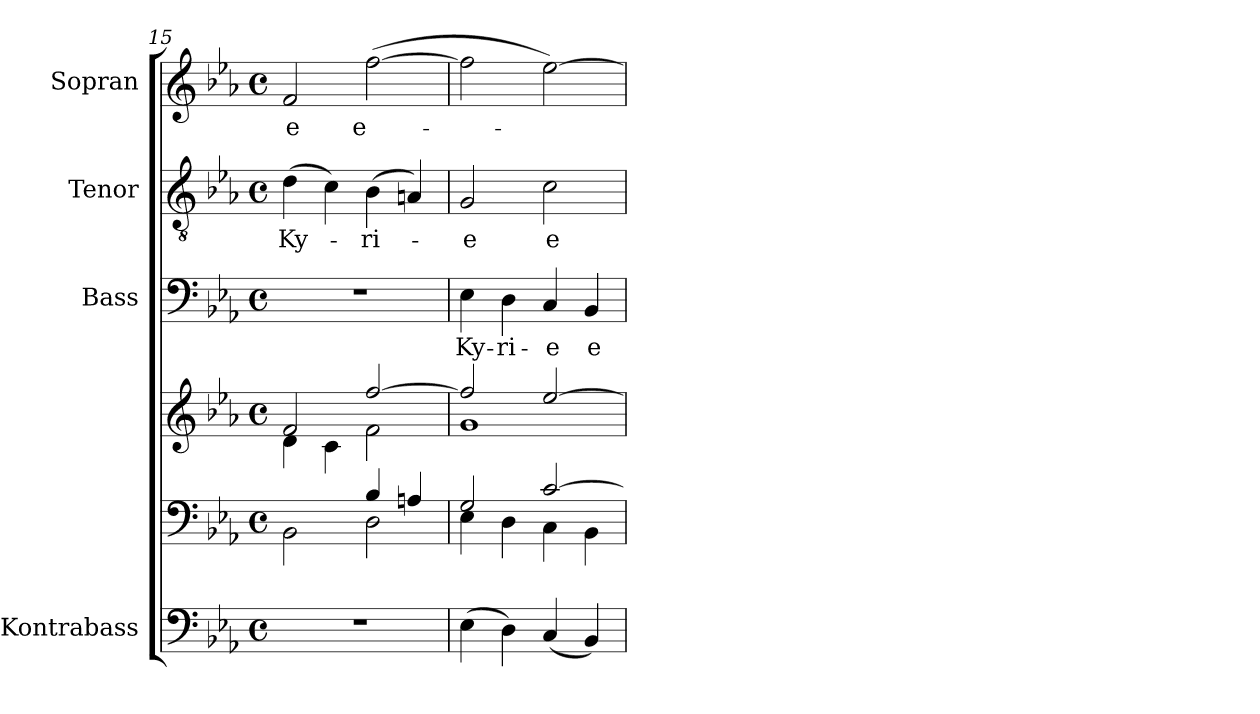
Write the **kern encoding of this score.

**kern	**kern	**kern	**kern	**text	**kern	**text	**kern	**text
*part5	*part4	*part4	*part3	*part3	*part2	*part2	*part1	*part1
*staff6	*staff5	*staff4	*staff3	*staff3	*staff2	*staff2	*staff1	*staff1
*I"Kontrabass	*	*	*I"Bass	*	*I"Tenor	*	*I"Sopran	*
*I'Kb.	*	*	*I'B.	*	*I'T.	*	*I'S.	*
*clefF4	*clefF4	*clefG2	*clefF4	*	*clefGv2	*	*clefG2	*
*ITrd7c12	*	*	*	*	*	*	*	*
*k[b-e-a-]	*k[b-e-a-]	*k[b-e-a-]	*k[b-e-a-]	*	*k[b-e-a-]	*	*k[b-e-a-]	*
*E-:	*E-:	*E-:	*E-:	*	*E-:	*	*E-:	*
*M4/4	*M4/4	*M4/4	*M4/4	*	*M4/4	*	*M4/4	*
*met(c)	*met(c)	*met(c)	*met(c)	*	*met(c)	*	*met(c)	*
=15	=15	=15	=15	=15	=15	=15	=15	=15
*	*^	*^	*	*	*	*	*	*
!	!	!	!	!	!	!	!	!LO:LY:b	!	!LO:LY:b
1r	2ryy	2BB-\	2f/	4d\	1r	.	(>4d\	Ky-	2f/	-e
.	.	.	.	4c\	.	.	4c\)	.	.	.
!	!	!	!	!	!	!	!	!LO:LY:b	!	!LO:LY:b
.	4B-/	2D\	[>2ff/	2f\	.	.	(>4B-\	-ri-	(>[2ff\	e-
.	4An/	.	.	.	.	.	4An/)	.	.	.
=16	=16	=16	=16	=16	=16	=16	=16	=16	=16	=16
!	!	!	!	!	!	!LO:LY:b	!	!LO:LY:b	!	!
(>4EE-\	2G/	4E-\	2ff/]	1g	4E-\	Ky-	2G/	-e	2ff\]	.
!	!	!	!	!	!	!LO:LY:b	!	!	!	!
4DD\)	.	4D\	.	.	4D\	-ri-	.	.	.	.
!	!	!	!	!	!	!LO:LY:b	!	!LO:LY:b	!	!
(<4CC/	[>2c/	4C\	[>2ee-/	.	4C/	-e	2c\	e-	[2ee-\)	.
!	!	!	!	!	!	!LO:LY:b	!	!	!	!
4BBB-/)	.	4BB-\	.	.	4BB-/	e-	.	.	.	.
*	*v	*v	*	*	*	*	*	*	*	*
*	*	*v	*v	*	*	*	*	*	*
=	=	=	=	=	=	=	=	=
*-	*-	*-	*-	*-	*-	*-	*-	*-
